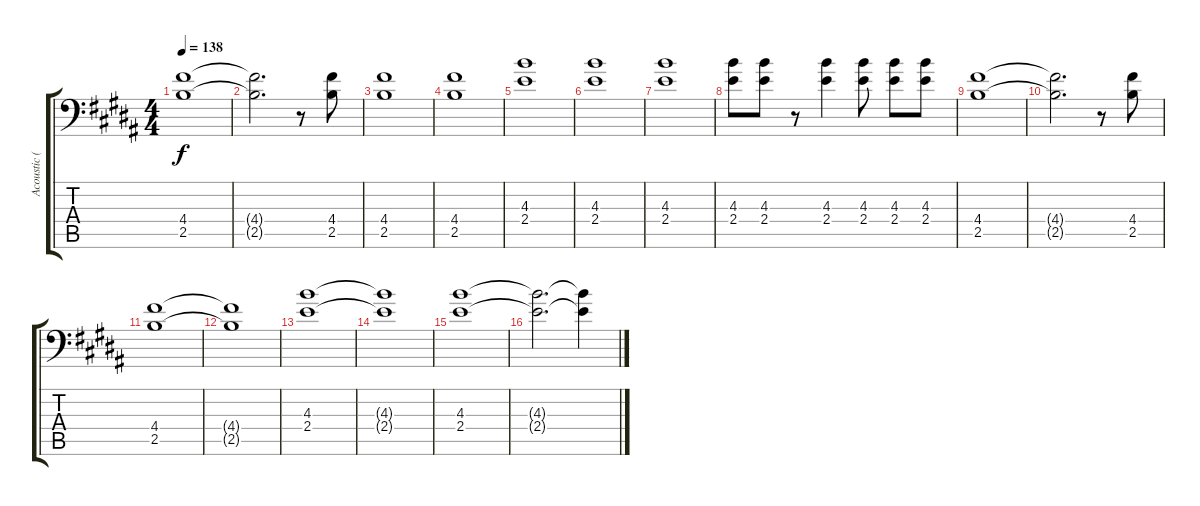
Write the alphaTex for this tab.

\track ("Acoustic (Bass)" "Acoustic (") {instrument acousticguitarsteel}
\staff {score tabs}
\tuning (E4 B3 G3 D3 A2 E2) {hide}
\ts (4 4)
\tempo 138
\clef f4
\ks b
(4.4 2.5).1{dy f} |
(4.4{t} 2.5{t}).2{d} r.8 (4.4 2.5).8 |
(4.4 2.5).1 |
(4.4 2.5).1 |
(4.3 2.4).1 |
(4.3 2.4).1 |
(4.3 2.4).1 |
(4.3 2.4).8 (4.3 2.4).8 r.8 (4.3 2.4).4 (4.3 2.4).8 (4.3 2.4).8 (4.3 2.4).8 |
(4.4 2.5).1 |
(4.4{t} 2.5{t}).2{d} r.8 (4.4 2.5).8 |
(4.4 2.5).1 |
(4.4{t} 2.5{t}).1 |
(4.3 2.4).1 |
(4.3{t} 2.4{t}).1 |
(4.3 2.4).1 |
(4.3{t} 2.4{t}).2{d} (4.3{t} 2.4{t}).4
